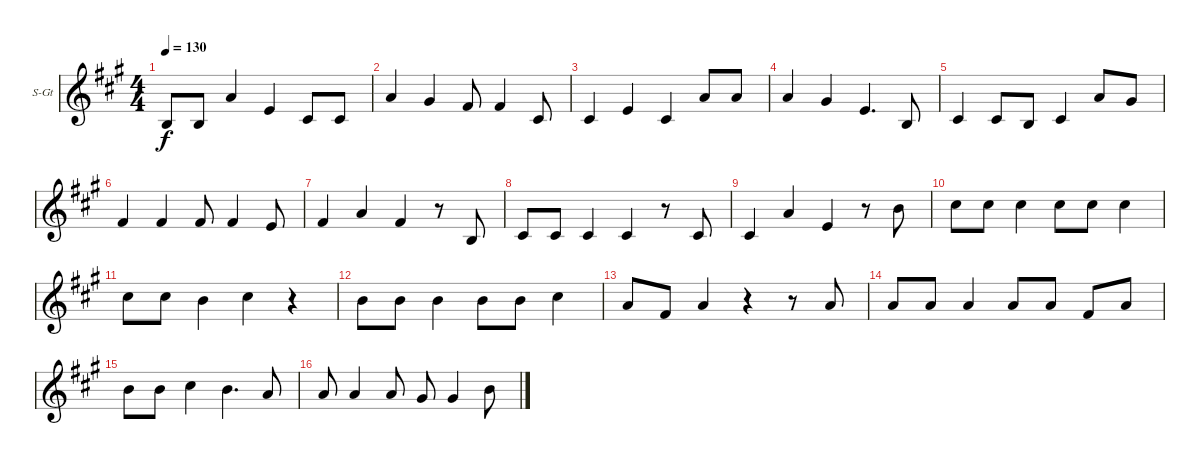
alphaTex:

\bracketExtendMode groupsimilarinstruments
\firstSystemTrackNameOrientation horizontal
\otherSystemsTrackNameOrientation horizontal
\track ("VOCAL" "S-Gt") {instrument accordion}
\staff {score}
\tuning (E4 B3 G3 D3 A2 E2)
\displaytranspose 12
\ts (4 4)
\tempo 130
\clef g2
\ks f#minor
2.5.8{dy f} 2.5.8 2.3.4 2.4.4 4.5.8 4.5.8 |
2.3.4 1.3.4 4.4.8 4.4.4 4.5.8 |
4.5.4 2.4.4 4.5.4 2.3.8 2.3.8 |
2.3.4 1.3.4 2.4.4{d} 2.5.8 |
4.5.4 4.5.8 2.5.8 4.5.4 2.3.8 1.3.8 |
4.4.4 4.4.4 4.4.8 4.4.4 2.4.8 |
4.4.4 2.3.4 4.4.4 r.8 2.5.8 |
4.5.8 4.5.8 4.5.4 4.5.4 r.8 4.5.8 |
4.5.4 2.3.4 2.4.4 r.8 0.2.8 |
2.2.8 2.2.8 2.2.4 2.2.8 2.2.8 2.2.4 |
2.2.8 2.2.8 0.2.4 2.2.4 r.4 |
0.2.8 0.2.8 0.2.4 0.2.8 0.2.8 2.2.4 |
2.3.8 4.4.8 2.3.4 r.4 r.8 2.3.8 |
2.3.8 2.3.8 2.3.4 2.3.8 2.3.8 4.4.8 2.3.8 |
0.2.8 0.2.8 2.2.4 0.2.4{d} 2.3.8 |
2.3.8 2.3.4 2.3.8 1.3.8 1.3.4 0.2.8
